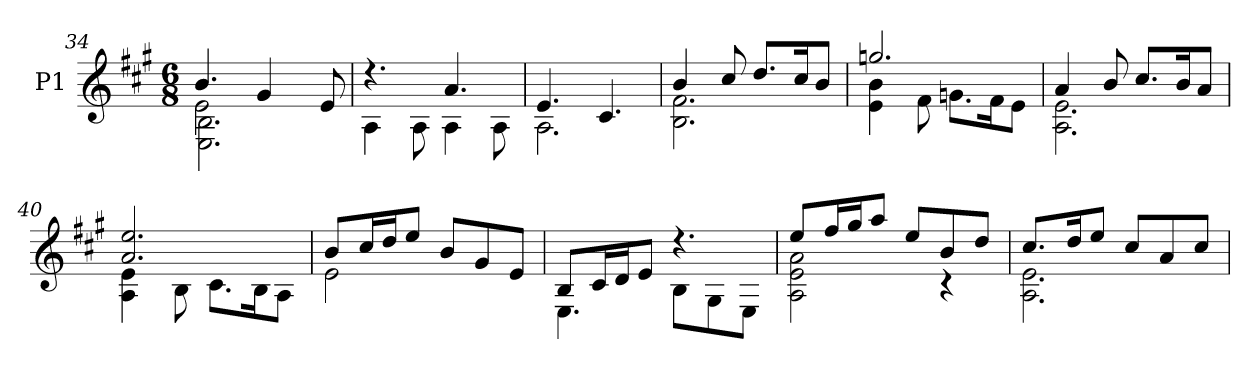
**kern
*part1
*staff1
*I"P1
*clefG2
*ITrd7c12
*k[f#c#g#]
*A:
*M6/8
=34
*^
*	*^
4.Bi/	2Ei\	2.EEi\ 2.BBi
4G#i/	.	.
.	4ryy	.
8Ei/	.	.
*	*v	*v
=35	=35
4.r	4AAi\
.	8AAi\
4.Ai/	4AAi\
.	8AAi\
=36	=36
4.Ei/	2.AAi\
4.C#i/	.
=37	=37
4Bi/	2.BBi\ 2.F#i
8c#i/	.
8.di/L	.
16c#i/k	.
8Bi/J	.
!!LO:LB:g=z	!!
=38	=38
2.gni/	4Ei\ 4Bi
.	8F#i\
.	8.Gni\L
.	16F#i\k
.	8Ei\J
=39	=39
4Ai/	2.AAi\ 2.Ei
8Bi/	.
8.c#i/L	.
16Bi/k	.
8Ai/J	.
=40	=40
2.Ai/ 2.ei	4AAi\ 4Ei
.	8BBi\
.	8.C#i\L
.	16BBi\k
.	8AAi\J
=41	=41
8Bi/L	2Ei\
16c#i/L	.
16di/J	.
8ei/J	.
8Bi/L	.
8G#i/	4ryy
8Ei/J	.
=42	=42
8BBi/L	4.EEi\
16C#i/L	.
16Di/J	.
8Ei/J	.
4.r	8BBi\L
.	8GG#i\
.	8EEi\J
=43	=43
8ei/L	2AAi\ 2Ei 2Ai
16f#i/L	.
16g#i/J	.
8ai/J	.
8ei/L	.
8Bi/	4r
8di/J	.
!!LO:LB:g=z	!!
=44	=44
8.c#i/L	2.AAi\ 2.Ei
16di/k	.
8ei/J	.
8c#i/L	.
8Ai/	.
8c#i/J	.
*v	*v
=
*-
